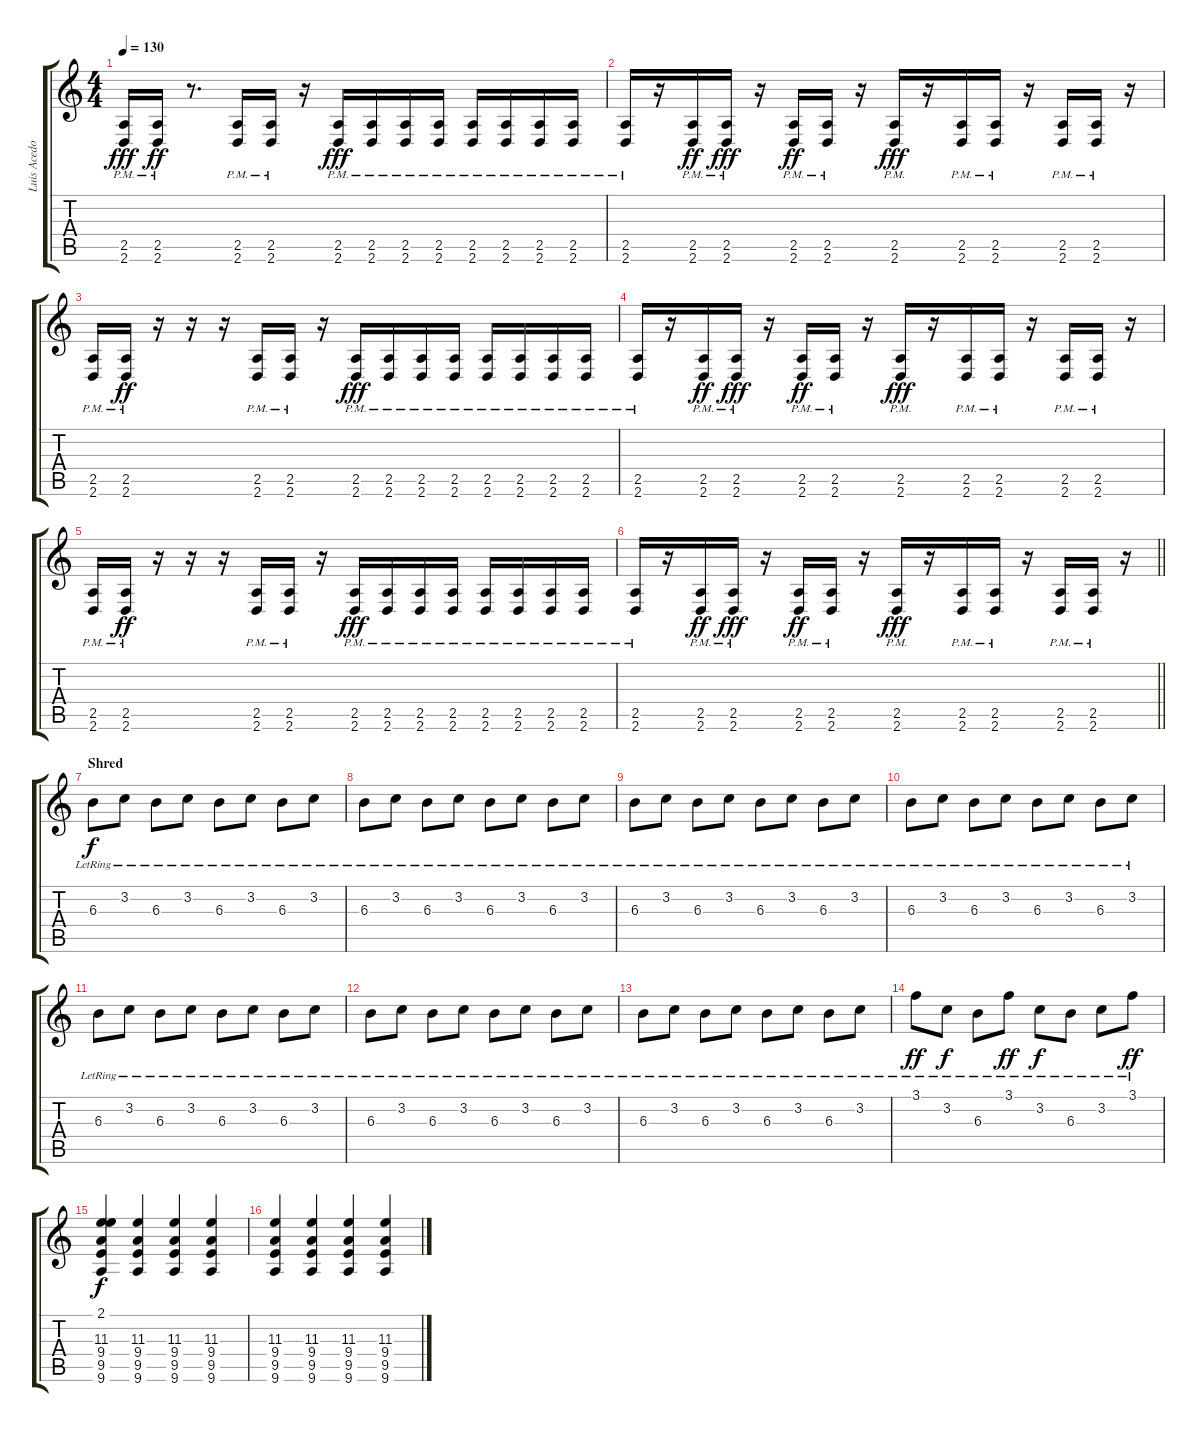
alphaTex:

\track ("Luis Acedo" "Luis Acedo") {instrument overdrivenguitar}
\staff {score tabs}
\tuning (D4 A3 F3 C3 G2 C2) {hide}
\ts (4 4)
\tempo 130
\clef g2
\ks c
(2.5{pm} 2.6{pm}).16{dy fff} (2.5{pm} 2.6{pm}).16{dy ff} r.8{d} (2.5{pm} 2.6{pm}).16 (2.5{pm} 2.6{pm}).16 r.16 (2.5{pm} 2.6{pm}).16{dy fff} (2.5{pm} 2.6{pm}).16 (2.5{pm} 2.6{pm}).16 (2.5{pm} 2.6{pm}).16 (2.5{pm} 2.6{pm}).16 (2.5{pm} 2.6{pm}).16 (2.5{pm} 2.6{pm}).16 (2.5{pm} 2.6{pm}).16 |
(2.5{pm} 2.6{pm}).16 r.16 (2.5{pm} 2.6{pm}).16{dy ff} (2.5{pm} 2.6{pm}).16{dy fff} r.16 (2.5{pm} 2.6{pm}).16{dy ff} (2.5{pm} 2.6{pm}).16 r.16 (2.5{pm} 2.6{pm}).16{dy fff} r.16 (2.5{pm} 2.6{pm}).16 (2.5{pm} 2.6{pm}).16 r.16 (2.5{pm} 2.6{pm}).16 (2.5{pm} 2.6{pm}).16 r.16 |
(2.5{pm} 2.6{pm}).16 (2.5{pm} 2.6{pm}).16{dy ff} r.16 r.16 r.16 (2.5{pm} 2.6{pm}).16 (2.5{pm} 2.6{pm}).16 r.16 (2.5{pm} 2.6{pm}).16{dy fff} (2.5{pm} 2.6{pm}).16 (2.5{pm} 2.6{pm}).16 (2.5{pm} 2.6{pm}).16 (2.5{pm} 2.6{pm}).16 (2.5{pm} 2.6{pm}).16 (2.5{pm} 2.6{pm}).16 (2.5{pm} 2.6{pm}).16 |
(2.5{pm} 2.6{pm}).16 r.16 (2.5{pm} 2.6{pm}).16{dy ff} (2.5{pm} 2.6{pm}).16{dy fff} r.16 (2.5{pm} 2.6{pm}).16{dy ff} (2.5{pm} 2.6{pm}).16 r.16 (2.5{pm} 2.6{pm}).16{dy fff} r.16 (2.5{pm} 2.6{pm}).16 (2.5{pm} 2.6{pm}).16 r.16 (2.5{pm} 2.6{pm}).16 (2.5{pm} 2.6{pm}).16 r.16 |
(2.5{pm} 2.6{pm}).16 (2.5{pm} 2.6{pm}).16{dy ff} r.16 r.16 r.16 (2.5{pm} 2.6{pm}).16 (2.5{pm} 2.6{pm}).16 r.16 (2.5{pm} 2.6{pm}).16{dy fff} (2.5{pm} 2.6{pm}).16 (2.5{pm} 2.6{pm}).16 (2.5{pm} 2.6{pm}).16 (2.5{pm} 2.6{pm}).16 (2.5{pm} 2.6{pm}).16 (2.5{pm} 2.6{pm}).16 (2.5{pm} 2.6{pm}).16 |
\barLineRight lightlight
(2.5{pm} 2.6{pm}).16 r.16 (2.5{pm} 2.6{pm}).16{dy ff} (2.5{pm} 2.6{pm}).16{dy fff} r.16 (2.5{pm} 2.6{pm}).16{dy ff} (2.5{pm} 2.6{pm}).16 r.16 (2.5{pm} 2.6{pm}).16{dy fff} r.16 (2.5{pm} 2.6{pm}).16 (2.5{pm} 2.6{pm}).16 r.16 (2.5{pm} 2.6{pm}).16 (2.5{pm} 2.6{pm}).16 r.16 |
\section ("" "Shred")
6.3{lr}.8{dy f} 3.2{lr}.8 6.3{lr}.8 3.2{lr}.8 6.3{lr}.8 3.2{lr}.8 6.3{lr}.8 3.2{lr}.8 |
6.3{lr}.8 3.2{lr}.8 6.3{lr}.8 3.2{lr}.8 6.3{lr}.8 3.2{lr}.8 6.3{lr}.8 3.2{lr}.8 |
6.3{lr}.8 3.2{lr}.8 6.3{lr}.8 3.2{lr}.8 6.3{lr}.8 3.2{lr}.8 6.3{lr}.8 3.2{lr}.8 |
6.3{lr}.8 3.2{lr}.8 6.3{lr}.8 3.2{lr}.8 6.3{lr}.8 3.2{lr}.8 6.3{lr}.8 3.2{lr}.8 |
6.3{lr}.8 3.2{lr}.8 6.3{lr}.8 3.2{lr}.8 6.3{lr}.8 3.2{lr}.8 6.3{lr}.8 3.2{lr}.8 |
6.3{lr}.8 3.2{lr}.8 6.3{lr}.8 3.2{lr}.8 6.3{lr}.8 3.2{lr}.8 6.3{lr}.8 3.2{lr}.8 |
6.3{lr}.8 3.2{lr}.8 6.3{lr}.8 3.2{lr}.8 6.3{lr}.8 3.2{lr}.8 6.3{lr}.8 3.2{lr}.8 |
3.1{lr}.8{dy ff} 3.2{lr}.8{dy f} 6.3{lr}.8 3.1{lr}.8{dy ff} 3.2{lr}.8{dy f} 6.3{lr}.8 3.2{lr}.8 3.1{lr}.8{dy ff} |
(2.1 11.3 9.4 9.5 9.6).4{dy f} (11.3 9.4 9.5 9.6).4 (11.3 9.4 9.5 9.6).4 (11.3 9.4 9.5 9.6).4 |
(11.3 9.4 9.5 9.6).4 (11.3 9.4 9.5 9.6).4 (11.3 9.4 9.5 9.6).4 (11.3 9.4 9.5 9.6).4
